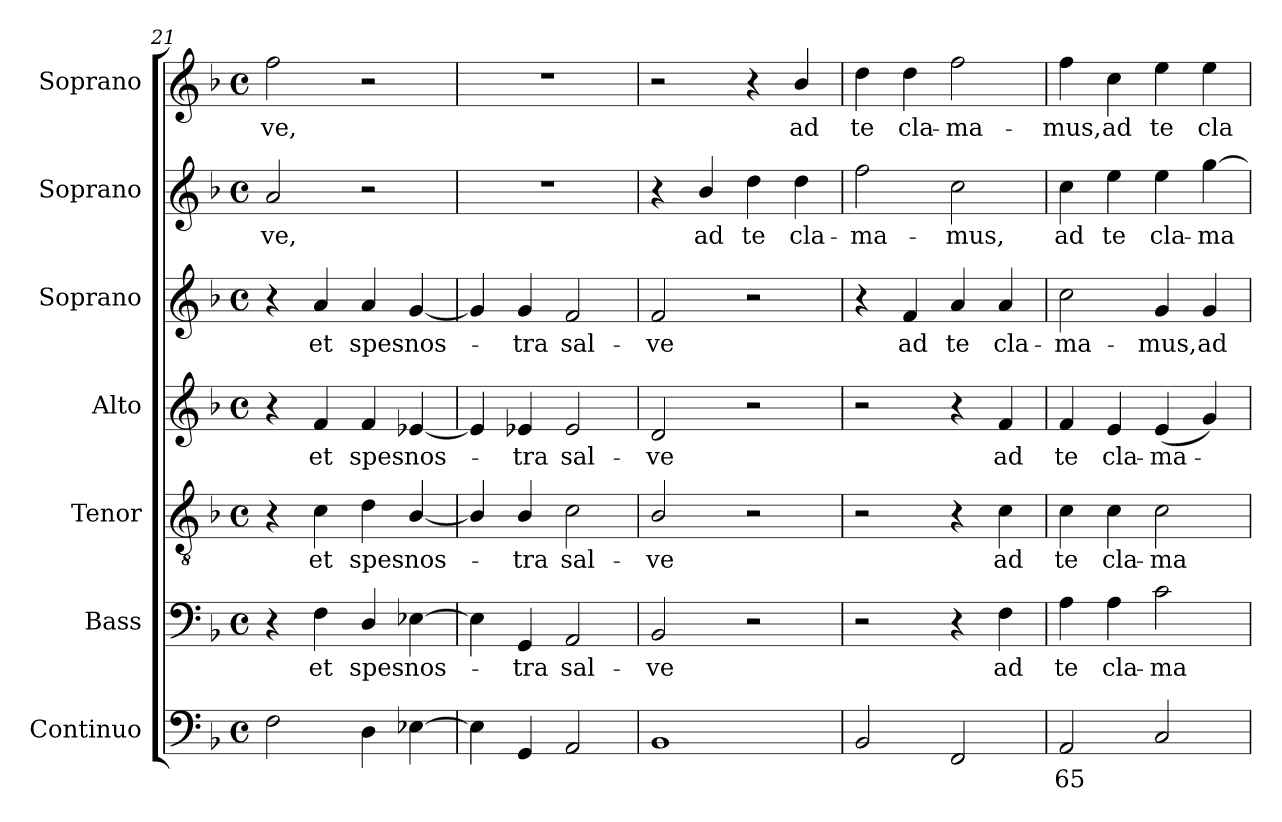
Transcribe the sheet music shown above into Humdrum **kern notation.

**kern	**text	**kern	**text	**kern	**text	**kern	**text	**kern	**text	**kern	**text	**kern	**text
*part7	*part7	*part6	*part6	*part5	*part5	*part4	*part4	*part3	*part3	*part2	*part2	*part1	*part1
*staff7	*staff7	*staff6	*staff6	*staff5	*staff5	*staff4	*staff4	*staff3	*staff3	*staff2	*staff2	*staff1	*staff1
*I"Continuo	*	*I"Bass	*	*I"Tenor	*	*I"Alto	*	*I"Soprano	*	*I"Soprano	*	*I"Soprano	*
*I'Cont.	*	*I'B.	*	*I'T.	*	*I'A.	*	*I'S.	*	*I'S.	*	*I'S.	*
*clefF4	*	*clefF4	*	*clefGv2	*	*clefG2	*	*clefG2	*	*clefG2	*	*clefG2	*
*	*	*	*	*ITrd7c12	*	*	*	*	*	*	*	*	*
*k[b-]	*	*k[b-]	*	*k[b-]	*	*k[b-]	*	*k[b-]	*	*k[b-]	*	*k[b-]	*
*F:	*	*F:	*	*F:	*	*F:	*	*F:	*	*F:	*	*F:	*
*M4/4	*	*M4/4	*	*M4/4	*	*M4/4	*	*M4/4	*	*M4/4	*	*M4/4	*
*met(c)	*	*met(c)	*	*met(c)	*	*met(c)	*	*met(c)	*	*met(c)	*	*met(c)	*
=21	=21	=21	=21	=21	=21	=21	=21	=21	=21	=21	=21	=21	=21
!	!	!	!	!	!	!	!	!	!	!	!LO:LY:b:color=#000000	!	!
!	!	!	!	!	!	!	!	!	!	!	!	!	!LO:LY:b:color=#000000
2Fi\	.	4r	.	4r	.	4r	.	4r	.	2ai/	-ve,	2ffi\	-ve,
!	!	!	!LO:LY:b:color=#000000	!	!	!	!	!	!	!	!	!	!
!	!	!	!	!	!LO:LY:b:color=#000000	!	!	!	!	!	!	!	!
!	!	!	!	!	!	!	!LO:LY:b:color=#000000	!	!	!	!	!	!
!	!	!	!	!	!	!	!	!	!LO:LY:b:color=#000000	!	!	!	!
.	.	4Fi\	et	4Ci\	et	4fi/	et	4ai/	et	.	.	.	.
!	!	!	!LO:LY:b:color=#000000	!	!	!	!	!	!	!	!	!	!
!	!	!	!	!	!LO:LY:b:color=#000000	!	!	!	!	!	!	!	!
!	!	!	!	!	!	!	!LO:LY:b:color=#000000	!	!	!	!	!	!
!	!	!	!	!	!	!	!	!	!LO:LY:b:color=#000000	!	!	!	!
4Di\	.	4Di/	spes	4Di\	spes	4fi/	spes	4ai/	spes	2r	.	2r	.
!	!	!	!LO:LY:b:color=#000000	!	!	!	!	!	!	!	!	!	!
!	!	!	!	!	!LO:LY:b:color=#000000	!	!	!	!	!	!	!	!
!	!	!	!	!	!	!	!LO:LY:b:color=#000000	!	!	!	!	!	!
!	!	!	!	!	!	!	!	!	!LO:LY:b:color=#000000	!	!	!	!
[4E-Xi\	.	[4E-Xi\	nos-	[4BB-i/	nos-	[4e-Xi/	nos-	[4gi/	nos-	.	.	.	.
=22	=22	=22	=22	=22	=22	=22	=22	=22	=22	=22	=22	=22	=22
4E-i\]	.	4E-i\]	.	4BB-i/]	.	4e-i/]	.	4gi/]	.	1r	.	1r	.
!	!	!	!LO:LY:b:color=#000000	!	!	!	!	!	!	!	!	!	!
!	!	!	!	!	!LO:LY:b:color=#000000	!	!	!	!	!	!	!	!
!	!	!	!	!	!	!	!LO:LY:b:color=#000000	!	!	!	!	!	!
!	!	!	!	!	!	!	!	!	!LO:LY:b:color=#000000	!	!	!	!
4GGi/	.	4GGi/	-tra	4BB-i/	-tra	4e-Xi/	-tra	4gi/	-tra	.	.	.	.
!	!	!	!LO:LY:b:color=#000000	!	!	!	!	!	!	!	!	!	!
!	!	!	!	!	!LO:LY:b:color=#000000	!	!	!	!	!	!	!	!
!	!	!	!	!	!	!	!LO:LY:b:color=#000000	!	!	!	!	!	!
!	!	!	!	!	!	!	!	!	!LO:LY:b:color=#000000	!	!	!	!
2AAi/	.	2AAi/	sal-	2Ci\	sal-	2e-i/	sal-	2fi/	sal-	.	.	.	.
!!LO:LB:g=z
=23	=23	=23	=23	=23	=23	=23	=23	=23	=23	=23	=23	=23	=23
!	!	!	!LO:LY:b:color=#000000	!	!	!	!	!	!	!	!	!	!
!	!	!	!	!	!LO:LY:b:color=#000000	!	!	!	!	!	!	!	!
!	!	!	!	!	!	!	!LO:LY:b:color=#000000	!	!	!	!	!	!
!	!	!	!	!	!	!	!	!	!LO:LY:b:color=#000000	!	!	!	!
1BB-i	.	2BB-i/	-ve	2BB-i/	-ve	2di/	-ve	2fi/	-ve	4r	.	2r	.
!	!	!	!	!	!	!	!	!	!	!	!LO:LY:b:color=#000000	!	!
.	.	.	.	.	.	.	.	.	.	4b-i/	ad	.	.
!	!	!	!	!	!	!	!	!	!	!	!LO:LY:b:color=#000000	!	!
.	.	2r	.	2r	.	2r	.	2r	.	4ddi\	te	4r	.
!	!	!	!	!	!	!	!	!	!	!	!LO:LY:b:color=#000000	!	!
!	!	!	!	!	!	!	!	!	!	!	!	!	!LO:LY:b:color=#000000
.	.	.	.	.	.	.	.	.	.	4ddi\	cla-	4b-i/	ad
=24	=24	=24	=24	=24	=24	=24	=24	=24	=24	=24	=24	=24	=24
!	!	!	!	!	!	!	!	!	!	!	!LO:LY:b:color=#000000	!	!
!	!	!	!	!	!	!	!	!	!	!	!	!	!LO:LY:b:color=#000000
2BB-i/	.	2r	.	2r	.	2r	.	4r	.	2ffi\	-ma-	4ddi\	te
!	!	!	!	!	!	!	!	!	!LO:LY:b:color=#000000	!	!	!	!
!	!	!	!	!	!	!	!	!	!	!	!	!	!LO:LY:b:color=#000000
.	.	.	.	.	.	.	.	4fi/	ad	.	.	4ddi\	cla-
!	!	!	!	!	!	!	!	!	!LO:LY:b:color=#000000	!	!	!	!
!	!	!	!	!	!	!	!	!	!	!	!LO:LY:b:color=#000000	!	!
!	!	!	!	!	!	!	!	!	!	!	!	!	!LO:LY:b:color=#000000
2FFi/	.	4r	.	4r	.	4r	.	4ai/	te	2cci\	-mus,	2ffi\	-ma-
!	!	!	!LO:LY:b:color=#000000	!	!	!	!	!	!	!	!	!	!
!	!	!	!	!	!LO:LY:b:color=#000000	!	!	!	!	!	!	!	!
!	!	!	!	!	!	!	!LO:LY:b:color=#000000	!	!	!	!	!	!
!	!	!	!	!	!	!	!	!	!LO:LY:b:color=#000000	!	!	!	!
.	.	4Fi\	ad	4Ci\	ad	4fi/	ad	4ai/	cla-	.	.	.	.
=25	=25	=25	=25	=25	=25	=25	=25	=25	=25	=25	=25	=25	=25
!	!LO:LY:b:color=#000000	!	!	!	!	!	!	!	!	!	!	!	!
!	!	!	!LO:LY:b:color=#000000	!	!	!	!	!	!	!	!	!	!
!	!	!	!	!	!LO:LY:b:color=#000000	!	!	!	!	!	!	!	!
!	!	!	!	!	!	!	!LO:LY:b:color=#000000	!	!	!	!	!	!
!	!	!	!	!	!	!	!	!	!LO:LY:b:color=#000000	!	!	!	!
!	!	!	!	!	!	!	!	!	!	!	!LO:LY:b:color=#000000	!	!
!	!	!	!	!	!	!	!	!	!	!	!	!	!LO:LY:b:color=#000000
2AAi/	65	4Ai\	te	4Ci\	te	4fi/	te	2cci\	-ma-	4cci\	ad	4ffi\	-mus,
!	!	!	!LO:LY:b:color=#000000	!	!	!	!	!	!	!	!	!	!
!	!	!	!	!	!LO:LY:b:color=#000000	!	!	!	!	!	!	!	!
!	!	!	!	!	!	!	!LO:LY:b:color=#000000	!	!	!	!	!	!
!	!	!	!	!	!	!	!	!	!	!	!LO:LY:b:color=#000000	!	!
!	!	!	!	!	!	!	!	!	!	!	!	!	!LO:LY:b:color=#000000
.	.	4Ai\	cla-	4Ci\	cla-	4ei/	cla-	.	.	4eei\	te	4cci\	ad
!	!	!	!LO:LY:b:color=#000000	!	!	!	!	!	!	!	!	!	!
!	!	!	!	!	!LO:LY:b:color=#000000	!	!	!	!	!	!	!	!
!	!	!	!	!	!	!	!LO:LY:b:color=#000000	!	!	!	!	!	!
!	!	!	!	!	!	!	!	!	!LO:LY:b:color=#000000	!	!	!	!
!	!	!	!	!	!	!	!	!	!	!	!LO:LY:b:color=#000000	!	!
!	!	!	!	!	!	!	!	!	!	!	!	!	!LO:LY:b:color=#000000
2Ci/	.	2ci\	-ma-	2Ci\	-ma-	(4ei/	-ma-	4gi/	-mus,	4eei\	cla-	4eei\	te
!	!	!	!	!	!	!	!	!	!LO:LY:b:color=#000000	!	!	!	!
!	!	!	!	!	!	!	!	!	!	!	!LO:LY:b:color=#000000	!	!
!	!	!	!	!	!	!	!	!	!	!	!	!	!LO:LY:b:color=#000000
.	.	.	.	.	.	4gi/)	.	4gi/	ad	[4ggi\	-ma-	4eei\	cla-
=	=	=	=	=	=	=	=	=	=	=	=	=	=
*-	*-	*-	*-	*-	*-	*-	*-	*-	*-	*-	*-	*-	*-
